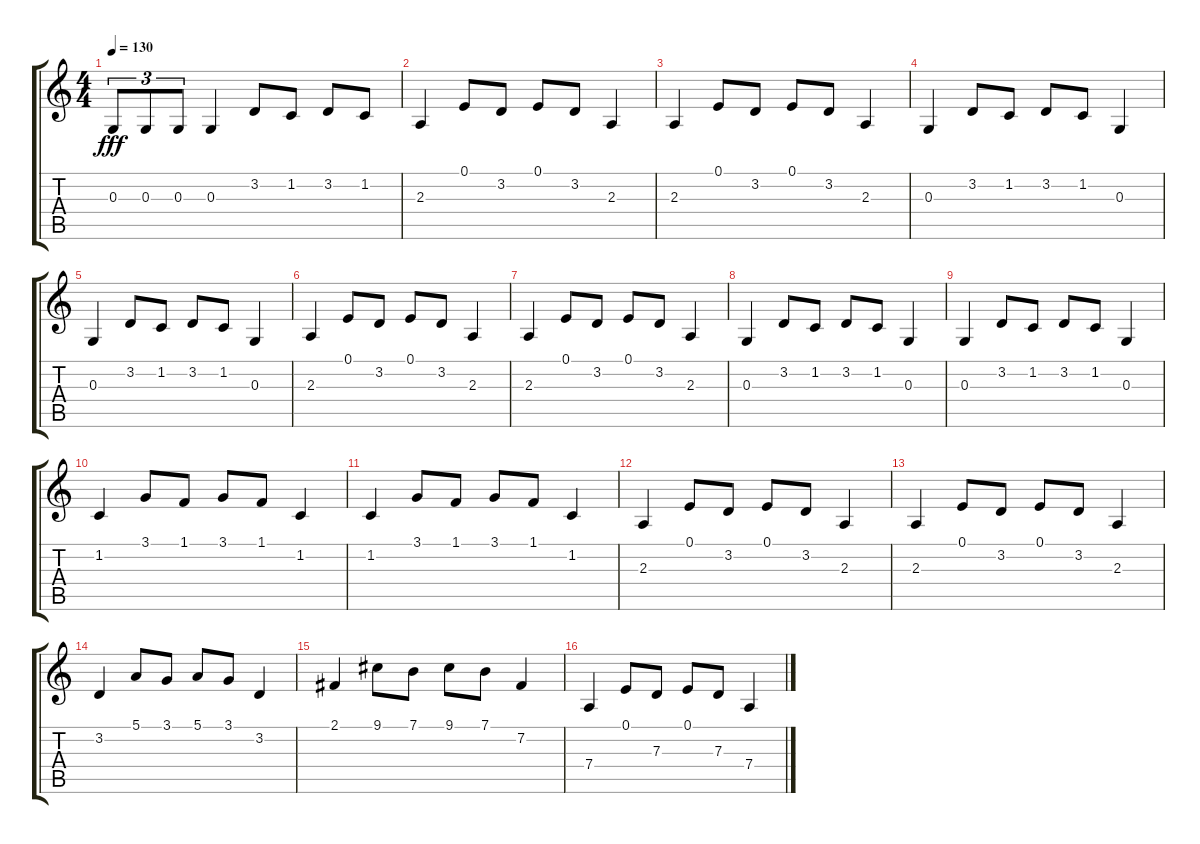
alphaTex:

\track "" {instrument fx3crystal}
\staff {score tabs}
\tuning (E4 B3 G3 D3 A2 E2) {hide}
\ts (4 4)
\tempo 130
\clef g2
\ks c
0.3.8{tu (3 2) dy fff} 0.3.8{tu (3 2)} 0.3.8{tu (3 2)} 0.3.4 3.2.8 1.2.8 3.2.8 1.2.8 |
2.3.4 0.1.8 3.2.8 0.1.8 3.2.8 2.3.4 |
2.3.4 0.1.8 3.2.8 0.1.8 3.2.8 2.3.4 |
0.3.4 3.2.8 1.2.8 3.2.8 1.2.8 0.3.4 |
0.3.4 3.2.8 1.2.8 3.2.8 1.2.8 0.3.4 |
2.3.4 0.1.8 3.2.8 0.1.8 3.2.8 2.3.4 |
2.3.4 0.1.8 3.2.8 0.1.8 3.2.8 2.3.4 |
0.3.4 3.2.8 1.2.8 3.2.8 1.2.8 0.3.4 |
0.3.4 3.2.8 1.2.8 3.2.8 1.2.8 0.3.4 |
1.2.4 3.1.8 1.1.8 3.1.8 1.1.8 1.2.4 |
1.2.4 3.1.8 1.1.8 3.1.8 1.1.8 1.2.4 |
2.3.4 0.1.8 3.2.8 0.1.8 3.2.8 2.3.4 |
2.3.4 0.1.8 3.2.8 0.1.8 3.2.8 2.3.4 |
3.2.4 5.1.8 3.1.8 5.1.8 3.1.8 3.2.4 |
2.1.4 9.1.8 7.1.8 9.1.8 7.1.8 7.2.4 |
7.4.4 0.1.8 7.3.8 0.1.8 7.3.8 7.4.4
